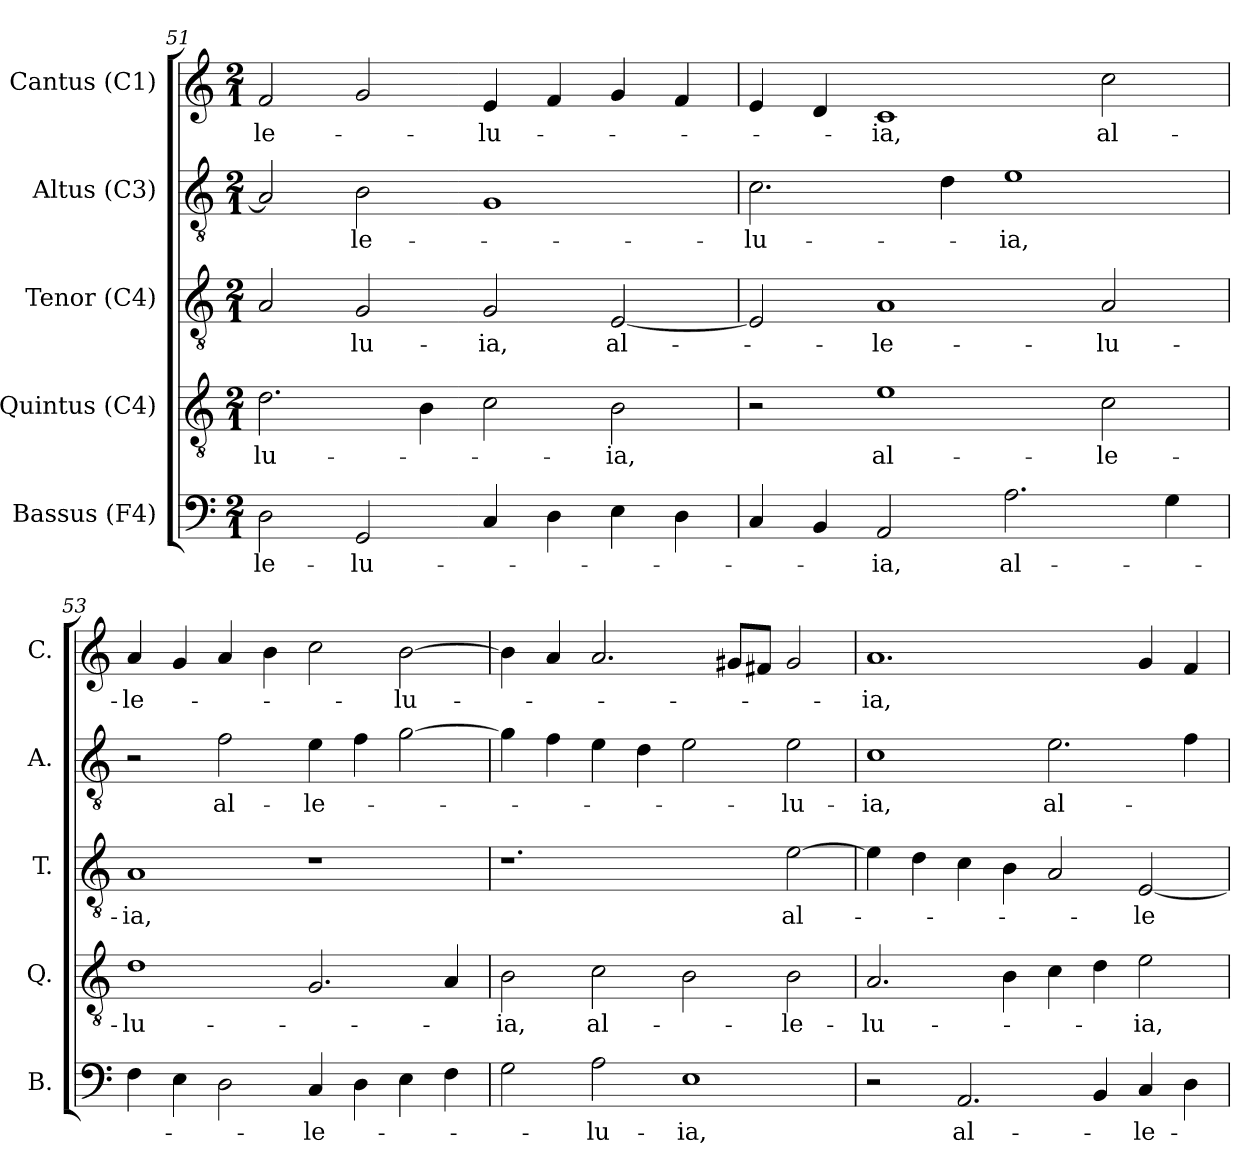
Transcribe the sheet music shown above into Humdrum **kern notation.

**kern	**text	**kern	**text	**kern	**text	**kern	**text	**kern	**text
*part5	*part5	*part4	*part4	*part3	*part3	*part2	*part2	*part1	*part1
*staff5	*staff5	*staff4	*staff4	*staff3	*staff3	*staff2	*staff2	*staff1	*staff1
*I"Bassus (F4)	*	*I"Quintus (C4)	*	*I"Tenor (C4)	*	*I"Altus (C3)	*	*I"Cantus (C1)	*
*I'B.	*	*I'Q.	*	*I'T.	*	*I'A.	*	*I'C.	*
!!LO:LB:g=z
*clefF4	*	*clefGv2	*	*clefGv2	*	*clefGv2	*	*clefG2	*
*	*	*ITrd7c12	*	*ITrd7c12	*	*ITrd7c12	*	*	*
*k[]	*	*k[]	*	*k[]	*	*k[]	*	*k[]	*
*C:	*	*C:	*	*C:	*	*C:	*	*C:	*
*M2/1	*	*M2/1	*	*M2/1	*	*M2/1	*	*M2/1	*
=51	=51	=51	=51	=51	=51	=51	=51	=51	=51
!	!LO:LY:b:color=#000000	!	!	!	!	!	!	!	!
!	!	!	!LO:LY:b:color=#000000	!	!	!	!	!	!
!	!	!	!	!	!	!	!	!	!LO:LY:b:color=#000000
2Di\	-le-	2.Di\	-lu-	2AAi/	.	2AAi/]	.	2fi/	-le-
!	!LO:LY:b:color=#000000	!	!	!	!	!	!	!	!
!	!	!	!	!	!LO:LY:b:color=#000000	!	!	!	!
!	!	!	!	!	!	!	!LO:LY:b:color=#000000	!	!
2GGi/	-lu-	.	.	2GGi/	-lu-	2BBi\	-le-	2gi/	.
.	.	4BBi\	.	.	.	.	.	.	.
!	!	!	!	!	!LO:LY:b:color=#000000	!	!	!	!
!	!	!	!	!	!	!	!	!	!LO:LY:b:color=#000000
4Ci/	.	2Ci\	.	2GGi/	-ia,	1GGi	.	4ei/	-lu-
4Di\	.	.	.	.	.	.	.	4fi/	.
!	!	!	!LO:LY:b:color=#000000	!	!	!	!	!	!
!	!	!	!	!	!LO:LY:b:color=#000000	!	!	!	!
4Ei\	.	2BBi\	-ia,	[2EEi/	al-	.	.	4gi/	.
4Di\	.	.	.	.	.	.	.	4fi/	.
=52	=52	=52	=52	=52	=52	=52	=52	=52	=52
!	!	!	!	!	!	!	!LO:LY:b:color=#000000	!	!
4Ci/	.	2r	.	2EEi/]	.	2.Ci\	-lu-	4ei/	.
4BBi/	.	.	.	.	.	.	.	4di/	.
!	!LO:LY:b:color=#000000	!	!	!	!	!	!	!	!
!	!	!	!LO:LY:b:color=#000000	!	!	!	!	!	!
!	!	!	!	!	!LO:LY:b:color=#000000	!	!	!	!
!	!	!	!	!	!	!	!	!	!LO:LY:b:color=#000000
2AAi/	-ia,	1Ei	al-	1AAi	-le-	.	.	1ci	-ia,
.	.	.	.	.	.	4Di\	.	.	.
!	!LO:LY:b:color=#000000	!	!	!	!	!	!	!	!
!	!	!	!	!	!	!	!LO:LY:b:color=#000000	!	!
2.Ai\	al-	.	.	.	.	1Ei	-ia,	.	.
!	!	!	!LO:LY:b:color=#000000	!	!	!	!	!	!
!	!	!	!	!	!LO:LY:b:color=#000000	!	!	!	!
!	!	!	!	!	!	!	!	!	!LO:LY:b:color=#000000
.	.	2Ci\	-le-	2AAi/	-lu-	.	.	2cci\	al-
4Gi\	.	.	.	.	.	.	.	.	.
=53	=53	=53	=53	=53	=53	=53	=53	=53	=53
!	!	!	!LO:LY:b:color=#000000	!	!	!	!	!	!
!	!	!	!	!	!LO:LY:b:color=#000000	!	!	!	!
!	!	!	!	!	!	!	!	!	!LO:LY:b:color=#000000
4Fi\	.	1Di	-lu-	1AAi	-ia,	2r	.	4ai/	-le-
4Ei\	.	.	.	.	.	.	.	4gi/	.
!	!	!	!	!	!	!	!LO:LY:b:color=#000000	!	!
2Di\	.	.	.	.	.	2Fi\	al-	4ai/	.
.	.	.	.	.	.	.	.	4bi\	.
!	!LO:LY:b:color=#000000	!	!	!	!	!	!	!	!
!	!	!	!	!	!	!	!LO:LY:b:color=#000000	!	!
4Ci/	-le-	2.GGi/	.	1r	.	4Ei\	-le-	2cci\	.
4Di\	.	.	.	.	.	4Fi\	.	.	.
!	!	!	!	!	!	!	!	!	!LO:LY:b:color=#000000
4Ei\	.	.	.	.	.	[2Gi\	.	[2bi\	-lu-
4Fi\	.	4AAi/	.	.	.	.	.	.	.
=54	=54	=54	=54	=54	=54	=54	=54	=54	=54
!	!	!	!LO:LY:b:color=#000000	!	!	!	!	!	!
2Gi\	.	2BBi\	-ia,	1.r	.	4Gi\]	.	4bi\]	.
.	.	.	.	.	.	4Fi\	.	4ai/	.
!	!LO:LY:b:color=#000000	!	!	!	!	!	!	!	!
!	!	!	!LO:LY:b:color=#000000	!	!	!	!	!	!
2Ai\	-lu-	2Ci\	al-	.	.	4Ei\	.	2.ai/	.
.	.	.	.	.	.	4Di\	.	.	.
!	!LO:LY:b:color=#000000	!	!	!	!	!	!	!	!
1Ei	-ia,	2BBi\	.	.	.	2Ei\	.	.	.
.	.	.	.	.	.	.	.	8g#i/L	.
.	.	.	.	.	.	.	.	8f#i/J	.
!	!	!	!LO:LY:b:color=#000000	!	!	!	!	!	!
!	!	!	!	!	!LO:LY:b:color=#000000	!	!	!	!
!	!	!	!	!	!	!	!LO:LY:b:color=#000000	!	!
.	.	2BBi\	-le-	[2Ei\	al-	2Ei\	-lu-	2g#i/	.
!!LO:LB:g=z
=55	=55	=55	=55	=55	=55	=55	=55	=55	=55
!	!	!	!LO:LY:b:color=#000000	!	!	!	!	!	!
!	!	!	!	!	!	!	!LO:LY:b:color=#000000	!	!
!	!	!	!	!	!	!	!	!	!LO:LY:b:color=#000000
2r	.	2.AAi/	-lu-	4Ei\]	.	1Ci	-ia,	1.ai	-ia,
.	.	.	.	4Di\	.	.	.	.	.
!	!LO:LY:b:color=#000000	!	!	!	!	!	!	!	!
2.AAi/	al-	.	.	4Ci\	.	.	.	.	.
.	.	4BBi\	.	4BBi\	.	.	.	.	.
!	!	!	!	!	!	!	!LO:LY:b:color=#000000	!	!
.	.	4Ci\	.	2AAi/	.	2.Ei\	al-	.	.
4BBi/	.	4Di\	.	.	.	.	.	.	.
!	!LO:LY:b:color=#000000	!	!	!	!	!	!	!	!
!	!	!	!LO:LY:b:color=#000000	!	!	!	!	!	!
!	!	!	!	!	!LO:LY:b:color=#000000	!	!	!	!
4Ci/	-le-	2Ei\	-ia,	[2EEi/	-le-	.	.	4gi/	.
4Di\	.	.	.	.	.	4Fi\	.	4fi/	.
=	=	=	=	=	=	=	=	=	=
*-	*-	*-	*-	*-	*-	*-	*-	*-	*-
